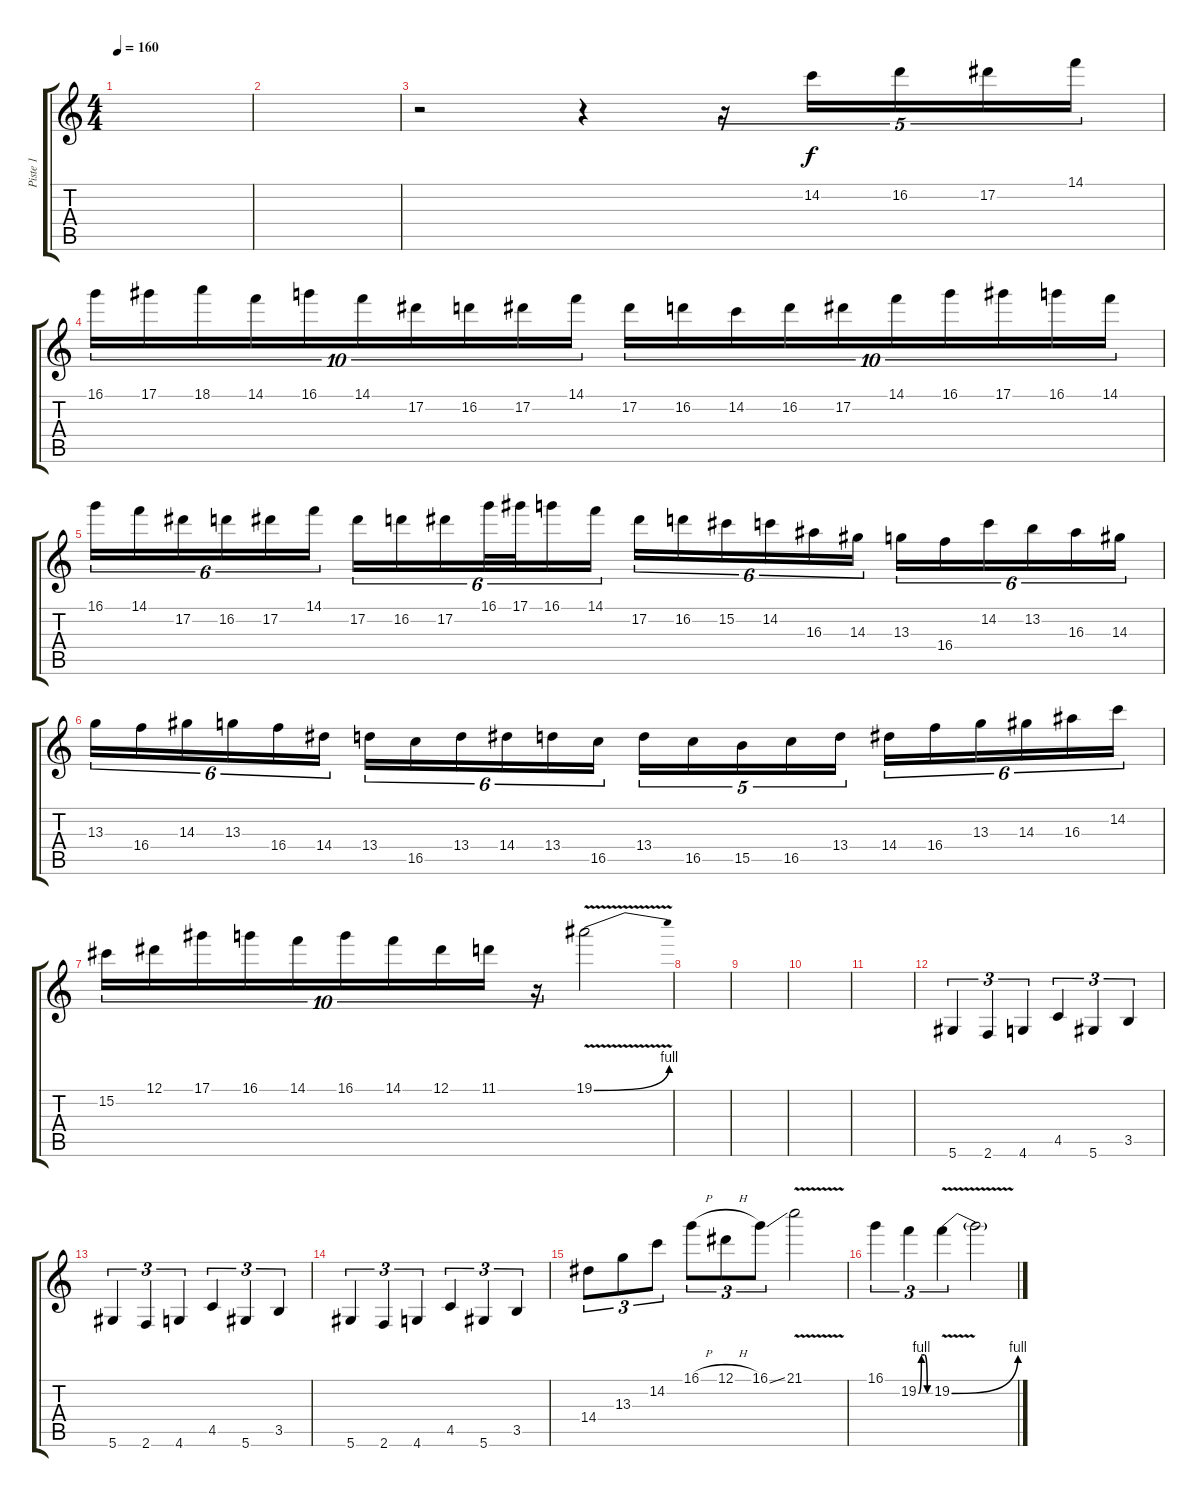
\track ("Piste 1" "Piste 1") {instrument distortionguitar}
\staff {score tabs}
\tuning (Eb4 Bb3 Gb3 Db3 Ab2 Eb2) {hide}
\ts (4 4)
\tempo 160
\clef g2
\ks c
|
|
r.2 r.4 r.16{tu (5 4)} 14.2.16{tu (5 4)} 16.2.16{tu (5 4)} 17.2.16{tu (5 4)} 14.1.16{tu (5 4)} |
16.1.16{tu (10 8)} 17.1.16{tu (10 8)} 18.1.16{tu (10 8)} 14.1.16{tu (10 8)} 16.1.16{tu (10 8)} 14.1.16{tu (10 8)} 17.2.16{tu (10 8)} 16.2.16{tu (10 8)} 17.2.16{tu (10 8)} 14.1.16{tu (10 8)} 17.2.16{tu (10 8)} 16.2.16{tu (10 8)} 14.2.16{tu (10 8)} 16.2.16{tu (10 8)} 17.2.16{tu (10 8)} 14.1.16{tu (10 8)} 16.1.16{tu (10 8)} 17.1.16{tu (10 8)} 16.1.16{tu (10 8)} 14.1.16{tu (10 8)} |
16.1.16{tu (6 4)} 14.1.16{tu (6 4)} 17.2.16{tu (6 4)} 16.2.16{tu (6 4)} 17.2.16{tu (6 4)} 14.1.16{tu (6 4)} 17.2.16{tu (6 4)} 16.2.16{tu (6 4)} 17.2.16{tu (6 4)} 16.1.32{tu (6 4)} 17.1.32{tu (6 4)} 16.1.16{tu (6 4)} 14.1.16{tu (6 4)} 17.2.16{tu (6 4)} 16.2.16{tu (6 4)} 15.2.16{tu (6 4)} 14.2.16{tu (6 4)} 16.3.16{tu (6 4)} 14.3.16{tu (6 4)} 13.3.16{tu (6 4)} 16.4.16{tu (6 4)} 14.2.16{tu (6 4)} 13.2.16{tu (6 4)} 16.3.16{tu (6 4)} 14.3.16{tu (6 4)} |
13.3.16{tu (6 4)} 16.4.16{tu (6 4)} 14.3.16{tu (6 4)} 13.3.16{tu (6 4)} 16.4.16{tu (6 4)} 14.4.16{tu (6 4)} 13.4.16{tu (6 4)} 16.5.16{tu (6 4)} 13.4.16{tu (6 4)} 14.4.16{tu (6 4)} 13.4.16{tu (6 4)} 16.5.16{tu (6 4)} 13.4.16{tu (5 4)} 16.5.16{tu (5 4)} 15.5.16{tu (5 4)} 16.5.16{tu (5 4)} 13.4.16{tu (5 4)} 14.4.16{tu (6 4)} 16.4.16{tu (6 4)} 13.3.16{tu (6 4)} 14.3.16{tu (6 4)} 16.3.16{tu (6 4)} 14.2.16{tu (6 4)} |
15.2.16{tu (10 8)} 12.1.16{tu (10 8)} 17.1.16{tu (10 8)} 16.1.16{tu (10 8)} 14.1.16{tu (10 8)} 16.1.16{tu (10 8)} 14.1.16{tu (10 8)} 12.1.16{tu (10 8)} 11.1.16{tu (10 8)} r.16{tu (10 8)} 19.1{be (bend 0 0 60 4) v}.2 |
|
|
|
|
5.6.4{tu (3 2)} 2.6.4{tu (3 2)} 4.6.4{tu (3 2)} 4.5.4{tu (3 2)} 5.6.4{tu (3 2)} 3.5.4{tu (3 2)} |
5.6.4{tu (3 2)} 2.6.4{tu (3 2)} 4.6.4{tu (3 2)} 4.5.4{tu (3 2)} 5.6.4{tu (3 2)} 3.5.4{tu (3 2)} |
5.6.4{tu (3 2)} 2.6.4{tu (3 2)} 4.6.4{tu (3 2)} 4.5.4{tu (3 2)} 5.6.4{tu (3 2)} 3.5.4{tu (3 2)} |
14.4.8{tu (3 2)} 13.3.8{tu (3 2)} 14.2.8{tu (3 2)} 16.1{h}.8{tu (3 2)} 12.1{h}.8{tu (3 2)} 16.1{ss}.8{tu (3 2)} 21.1{v}.2 |
16.1.4{tu (3 2)} 19.2{be (custom 0 0 15 4 30 4 45 0 60 0)}.4{tu (3 2)} 19.2{be (bend 0 0 60 4) v}.4{tu (3 2)} 19.2{t}.2
